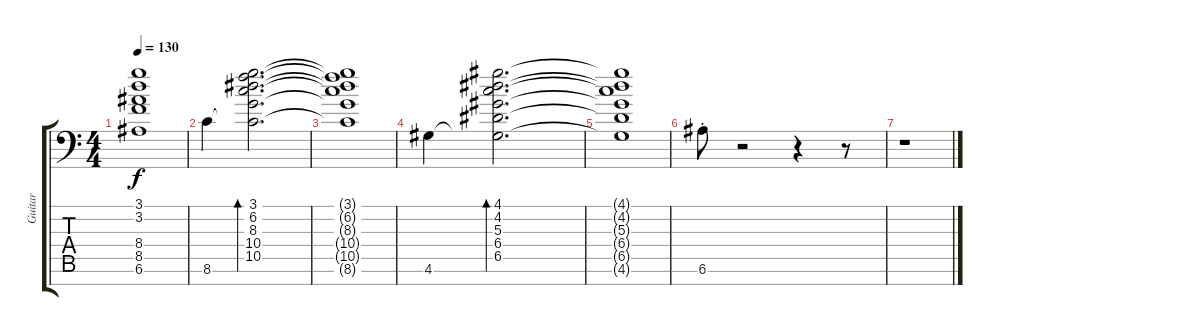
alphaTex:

\track ("Guitar" "Guitar") {instrument electricguitarjazz}
\staff {score tabs}
\tuning (E4 B3 G3 D3 A2 E2 G1) {hide}
\ts (4 4)
\tempo 130
\clef f4
\ks c
(3.1{t} 3.2{t} 8.4{t} 8.5{t} 6.6{t}).1{dy f} |
8.6.4 (3.1 6.2 8.3 10.4 10.5 8.6{t}).2{d bd 120} |
(3.1{t} 6.2{t} 8.3{t} 10.4{t} 10.5{t} 8.6{t}).1 |
4.6.4 (4.1 4.2 5.3 6.4 6.5 4.6{t}).2{d bd 120} |
(4.1{t} 4.2{t} 5.3{t} 6.4{t} 6.5{t} 4.6{t}).1 |
6.6{st}.8 r.2 r.4 r.8 |
r.1
